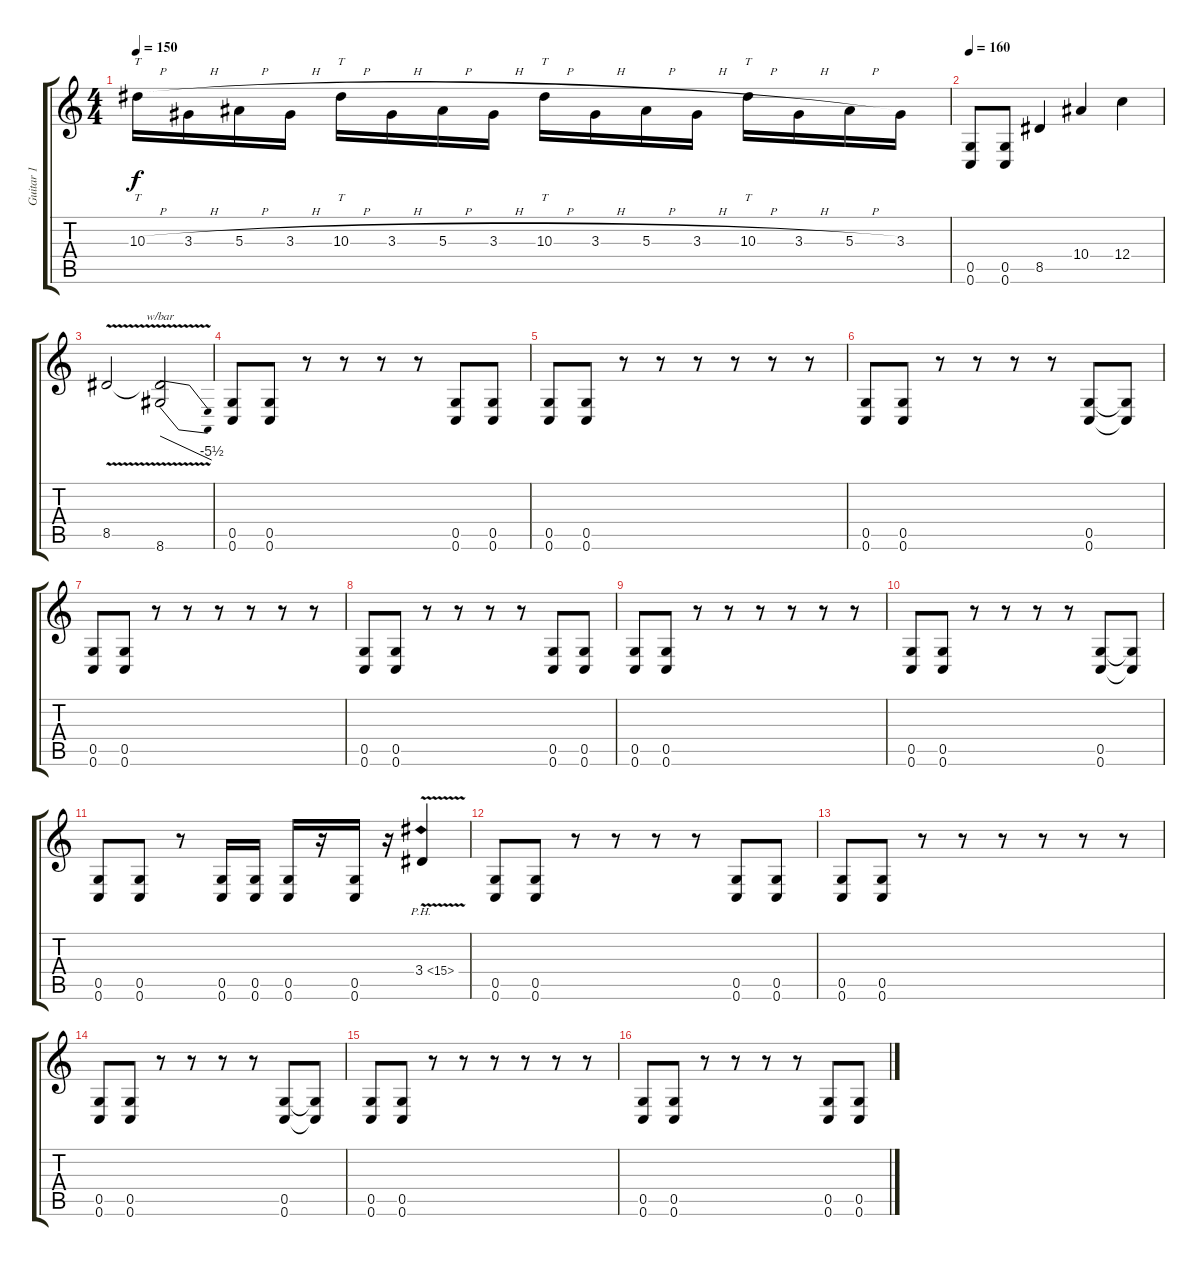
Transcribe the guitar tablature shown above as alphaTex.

\track ("Guitar 1" "Guitar 1") {instrument distortionguitar}
\staff {score tabs}
\tuning (D4 A3 F3 C3 G2 C2) {hide}
\ts (4 4)
\tempo 150
\clef g2
\ks c
10.3{h}.16{tt dy f} 3.3{h}.16 5.3{h}.16 3.3{h}.16 10.3{h}.16{tt} 3.3{h}.16 5.3{h}.16 3.3{h}.16 10.3{h}.16{tt} 3.3{h}.16 5.3{h}.16 3.3{h}.16 10.3{h}.16{tt} 3.3{h}.16 5.3{h}.16 3.3.16 |
\tempo 160
(0.5 0.6).8 (0.5 0.6).8 8.5.4 10.4.4 12.4.4 |
8.5{v}.2 (8.5{t} 8.6).2{tbe (dive default 0 0 60 -22)} |
(0.5 0.6).8 (0.5 0.6).8 r.8 r.8 r.8 r.8 (0.5 0.6).8 (0.5 0.6).8 |
(0.5 0.6).8 (0.5 0.6).8 r.8 r.8 r.8 r.8 r.8 r.8 |
(0.5 0.6).8 (0.5 0.6).8 r.8 r.8 r.8 r.8 (0.5 0.6).8 (0.5{t} 0.6{t}).8 |
(0.5 0.6).8 (0.5 0.6).8 r.8 r.8 r.8 r.8 r.8 r.8 |
(0.5 0.6).8 (0.5 0.6).8 r.8 r.8 r.8 r.8 (0.5 0.6).8 (0.5 0.6).8 |
(0.5 0.6).8 (0.5 0.6).8 r.8 r.8 r.8 r.8 r.8 r.8 |
(0.5 0.6).8 (0.5 0.6).8 r.8 r.8 r.8 r.8 (0.5 0.6).8 (0.5{t} 0.6{t}).8 |
(0.5 0.6).8 (0.5 0.6).8 r.8 (0.5 0.6).16 (0.5 0.6).16 (0.5 0.6).16 r.16 (0.5 0.6).16 r.16 3.4{ph 12 v}.4 |
(0.5 0.6).8 (0.5 0.6).8 r.8 r.8 r.8 r.8 (0.5 0.6).8 (0.5 0.6).8 |
(0.5 0.6).8 (0.5 0.6).8 r.8 r.8 r.8 r.8 r.8 r.8 |
(0.5 0.6).8 (0.5 0.6).8 r.8 r.8 r.8 r.8 (0.5 0.6).8 (0.5{t} 0.6{t}).8 |
(0.5 0.6).8 (0.5 0.6).8 r.8 r.8 r.8 r.8 r.8 r.8 |
(0.5 0.6).8 (0.5 0.6).8 r.8 r.8 r.8 r.8 (0.5 0.6).8 (0.5 0.6).8
